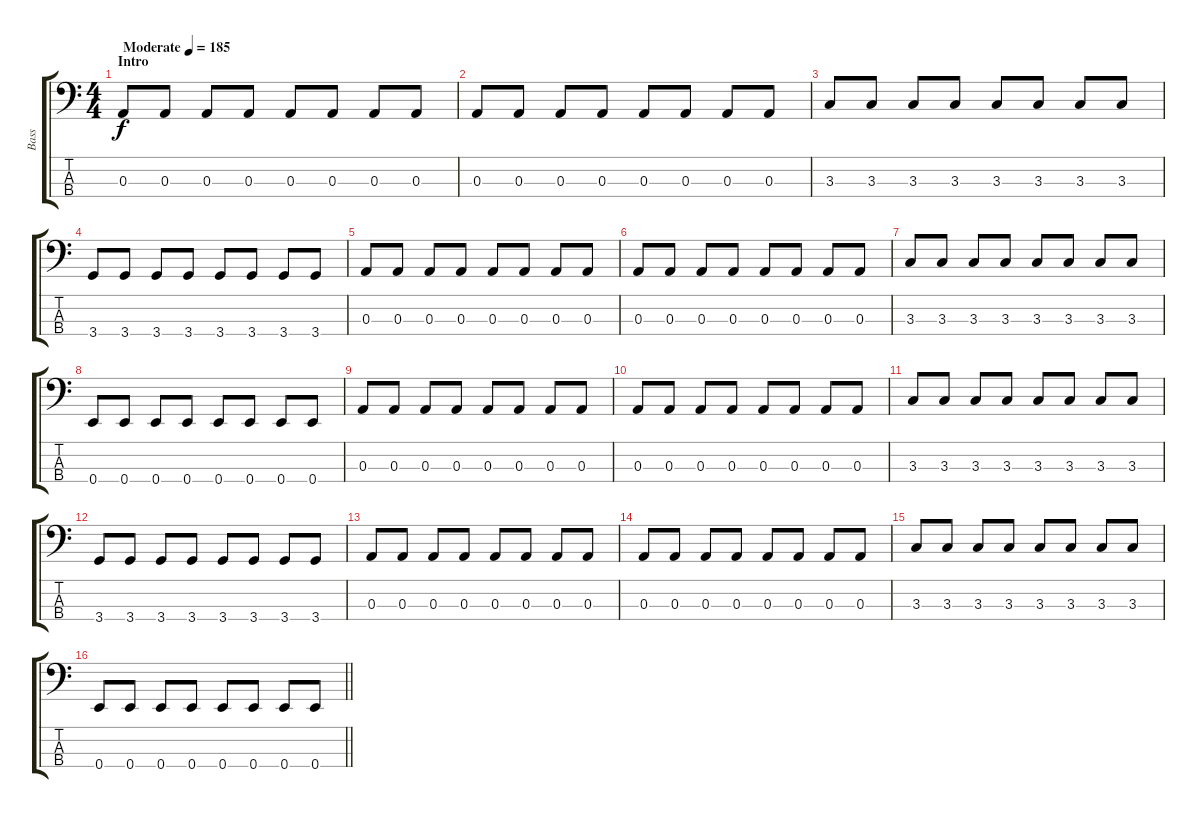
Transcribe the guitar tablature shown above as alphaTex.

\track ("Bass" "Bass") {instrument electricbasspick}
\staff {score tabs}
\tuning (G2 D2 A1 E1) {hide}
\ts (4 4)
\section ("" "Intro")
\tempo (185 "Moderate")
\clef f4
\ks c
0.3.8{dy f instrument electricbasspick} 0.3.8 0.3.8 0.3.8 0.3.8 0.3.8 0.3.8 0.3.8 |
0.3.8 0.3.8 0.3.8 0.3.8 0.3.8 0.3.8 0.3.8 0.3.8 |
3.3.8 3.3.8 3.3.8 3.3.8 3.3.8 3.3.8 3.3.8 3.3.8 |
3.4.8 3.4.8 3.4.8 3.4.8 3.4.8 3.4.8 3.4.8 3.4.8 |
0.3.8 0.3.8 0.3.8 0.3.8 0.3.8 0.3.8 0.3.8 0.3.8 |
0.3.8 0.3.8 0.3.8 0.3.8 0.3.8 0.3.8 0.3.8 0.3.8 |
3.3.8 3.3.8 3.3.8 3.3.8 3.3.8 3.3.8 3.3.8 3.3.8 |
0.4.8 0.4.8 0.4.8 0.4.8 0.4.8 0.4.8 0.4.8 0.4.8 |
0.3.8 0.3.8 0.3.8 0.3.8 0.3.8 0.3.8 0.3.8 0.3.8 |
0.3.8 0.3.8 0.3.8 0.3.8 0.3.8 0.3.8 0.3.8 0.3.8 |
3.3.8 3.3.8 3.3.8 3.3.8 3.3.8 3.3.8 3.3.8 3.3.8 |
3.4.8 3.4.8 3.4.8 3.4.8 3.4.8 3.4.8 3.4.8 3.4.8 |
0.3.8 0.3.8 0.3.8 0.3.8 0.3.8 0.3.8 0.3.8 0.3.8 |
0.3.8 0.3.8 0.3.8 0.3.8 0.3.8 0.3.8 0.3.8 0.3.8 |
3.3.8 3.3.8 3.3.8 3.3.8 3.3.8 3.3.8 3.3.8 3.3.8 |
\barLineRight lightlight
0.4.8 0.4.8 0.4.8 0.4.8 0.4.8 0.4.8 0.4.8 0.4.8
